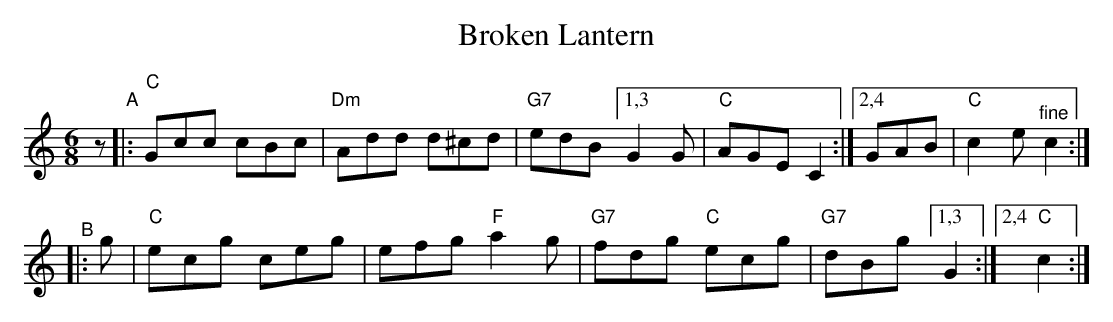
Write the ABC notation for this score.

X:1
T: Broken Lantern
M: 6/8
L: 1/8
K: the Broken Lantern
z "^A"|:\
"C"Gcc cBc | "Dm"Add d^cd | "G7"edB [1,3 G2G | "C"AGE C2 :|[2,4 GAB | "C"c2e "^fine"c2 :|
"^B"|: g |\
"C"ecg ceg | efg "F"a2g | "G7"fdg "C"ecg | "G7"dBg [1,3 G2 :|[2,4 "C"c2 :|
